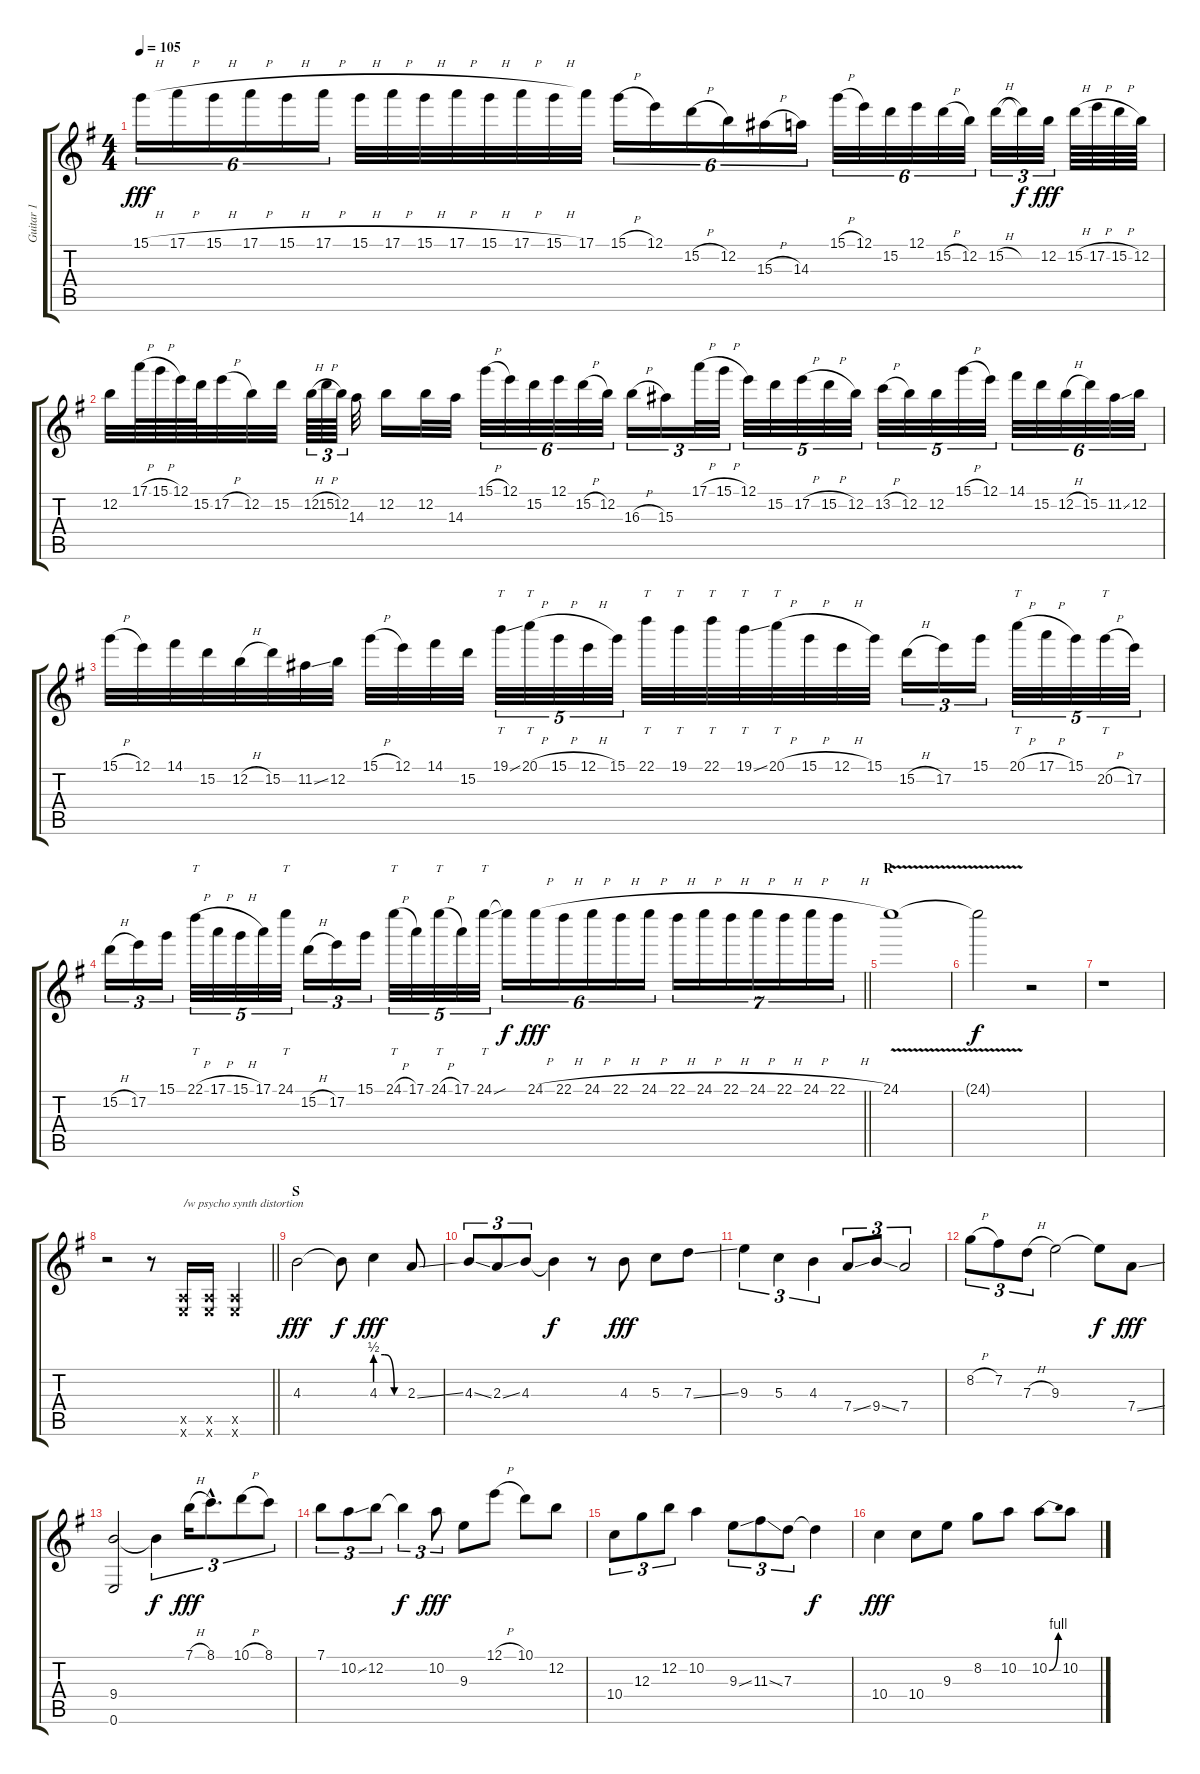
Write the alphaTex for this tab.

\track ("Guitar 1" "Guitar 1") {instrument distortionguitar}
\staff {score tabs}
\tuning (E4 B3 G3 D3 A2 E2) {hide}
\ts (4 4)
\tempo 105
\clef g2
\ks g
15.1{h}.16{tu (6 4) dy fff} 17.1{h}.16{tu (6 4)} 15.1{h}.16{tu (6 4)} 17.1{h}.16{tu (6 4)} 15.1{h}.16{tu (6 4)} 17.1{h}.16{tu (6 4)} 15.1{h}.32 17.1{h}.32 15.1{h}.32 17.1{h}.32 15.1{h}.32 17.1{h}.32 15.1{h}.32 17.1.32 15.1{h}.16{tu (6 4)} 12.1.16{tu (6 4)} 15.2{h}.16{tu (6 4)} 12.2.16{tu (6 4)} 15.3{h}.16{tu (6 4)} 14.3.16{tu (6 4)} 15.1{h}.32{tu (6 4)} 12.1.32{tu (6 4)} 15.2.32{tu (6 4)} 12.1.32{tu (6 4)} 15.2{h}.32{tu (6 4)} 12.2.32{tu (6 4)} 15.2{h}.32{tu (3 2)} 15.2{t}.32{tu (3 2) dy f} 12.2.32{tu (3 2) dy fff} 15.2{h}.64 17.2{h}.64 15.2{h}.64 12.2.64 |
12.2.32 17.1{h}.64 15.1{h}.64 12.1.64 15.2.64 17.2{h}.32 12.2.32 15.2.32 12.2{h}.64{tu (3 2)} 15.2{h}.64{tu (3 2)} 12.2.64{tu (3 2)} 14.3.32 12.2.16 12.2.32 14.3.32 15.1{h}.32{tu (6 4)} 12.1.32{tu (6 4)} 15.2.32{tu (6 4)} 12.1.32{tu (6 4)} 15.2{h}.32{tu (6 4)} 12.2.32{tu (6 4)} 16.3{h}.16{tu (3 2)} 15.3.16{tu (3 2)} 17.1{h}.32{tu (3 2)} 15.1{h}.32{tu (3 2)} 12.1.32{tu (5 4)} 15.2.32{tu (5 4)} 17.2{h}.32{tu (5 4)} 15.2{h}.32{tu (5 4)} 12.2.32{tu (5 4)} 13.2{h}.32{tu (5 4)} 12.2.32{tu (5 4)} 12.2.32{tu (5 4)} 15.1{h}.32{tu (5 4)} 12.1.32{tu (5 4)} 14.1.32{tu (6 4)} 15.2.32{tu (6 4)} 12.2{h}.32{tu (6 4)} 15.2.32{tu (6 4)} 11.2{ss}.32{tu (6 4)} 12.2.32{tu (6 4)} |
15.1{h}.32 12.1.32 14.1.32 15.2.32 12.2{h}.32 15.2.32 11.2{ss}.32 12.2.32 15.1{h}.32 12.1.32 14.1.32 15.2.32 19.1{ss}.32{tt tu (5 4)} 20.1{h}.32{tt tu (5 4)} 15.1{h}.32{tu (5 4)} 12.1{h}.32{tu (5 4)} 15.1.32{tu (5 4)} 22.1.32{tt} 19.1.32{tt} 22.1.32{tt} 19.1{ss}.32{tt} 20.1{h}.32{tt} 15.1{h}.32 12.1{h}.32 15.1.32 15.2{h}.16{tu (3 2)} 17.2.16{tu (3 2)} 15.1.16{tu (3 2)} 20.1{h}.32{tt tu (5 4)} 17.1{h}.32{tu (5 4)} 15.1.32{tu (5 4)} 20.2{h}.32{tt tu (5 4)} 17.2.32{tu (5 4)} |
\barLineRight lightlight
15.2{h}.16{tu (3 2)} 17.2.16{tu (3 2)} 15.1.16{tu (3 2)} 22.1{h}.32{tt tu (5 4)} 17.1{h}.32{tu (5 4)} 15.1{h}.32{tu (5 4)} 17.1.32{tu (5 4)} 24.1.32{tt tu (5 4)} 15.2{h}.16{tu (3 2)} 17.2.16{tu (3 2)} 15.1.16{tu (3 2)} 24.1{h}.32{tt tu (5 4)} 17.1.32{tu (5 4)} 24.1{h}.32{tt tu (5 4)} 17.1.32{tu (5 4)} 24.1{sou}.32{tt tu (5 4)} 24.1{t}.16{tu (6 4) dy f} 24.1{h}.16{tu (6 4) dy fff} 22.1{h}.16{tu (6 4)} 24.1{h}.16{tu (6 4)} 22.1{h}.16{tu (6 4)} 24.1{h}.16{tu (6 4)} 22.1{h}.16{tu (7 4)} 24.1{h}.16{tu (7 4)} 22.1{h}.16{tu (7 4)} 24.1{h}.16{tu (7 4)} 22.1{h}.16{tu (7 4)} 24.1{h}.16{tu (7 4)} 22.1{h}.16{tu (7 4)} |
\section ("" "R")
24.1{v}.1 |
24.1{t}.2{dy f} r.2 |
r.1 |
\barLineRight lightlight
r.2 r.8 (0.5{x} 0.6{x}).16{txt "/w psycho synth distortion" instrument lead5charang} (0.5{x} 0.6{x}).16 (0.5{x} 0.6{x}).4 |
\section ("" "S")
4.3.2{dy fff instrument lead5charang} 4.3{t}.8{dy f} 4.3{be (custom 0 2 20 2 40 0 60 0)}.4{dy fff} 2.3{ss}.8 |
4.3{ss}.8{tu (3 2)} 2.3{ss}.8{tu (3 2)} 4.3.8{tu (3 2)} 4.3{t}.4{dy f} r.8 4.3.8{dy fff} 5.3.8 7.3{ss}.8 |
9.3.4{tu (3 2)} 5.3.4{tu (3 2)} 4.3.4{tu (3 2)} 7.4{ss}.8{tu (3 2)} 9.4{ss}.8{tu (3 2)} 7.4.2{tu (3 2)} |
8.2{h}.8{tu (3 2)} 7.2.8{tu (3 2)} 7.3{h}.8{tu (3 2)} 9.3.2 9.3{t}.8{dy f} 7.4{ss}.8{dy fff} |
(9.4 0.6).2 9.4{t}.4{tu (3 2) dy f} 7.1{h}.16{tu (3 2) dy fff} 8.1{hac}.8{d tu (3 2)} 10.1{h}.8{tu (3 2)} 8.1.8{tu (3 2)} |
7.1.8{tu (3 2)} 10.2{ss}.8{tu (3 2)} 12.2.8{tu (3 2)} 12.2{t}.4{tu (3 2) dy f} 10.2.8{tu (3 2) dy fff} 9.3.8 12.1{h}.8 10.1.8 12.2.8 |
10.4.8{tu (3 2)} 12.3.8{tu (3 2)} 12.2.8{tu (3 2)} 10.2.4 9.3{ss}.8{tu (3 2)} 11.3{ss}.8{tu (3 2)} 7.3.8{tu (3 2)} 7.3{t}.4{dy f} |
10.4.4{dy fff} 10.4.8 9.3.8 8.2.8 10.2.8 10.2{be (bend 0 0 60 4)}.8 10.2.8
